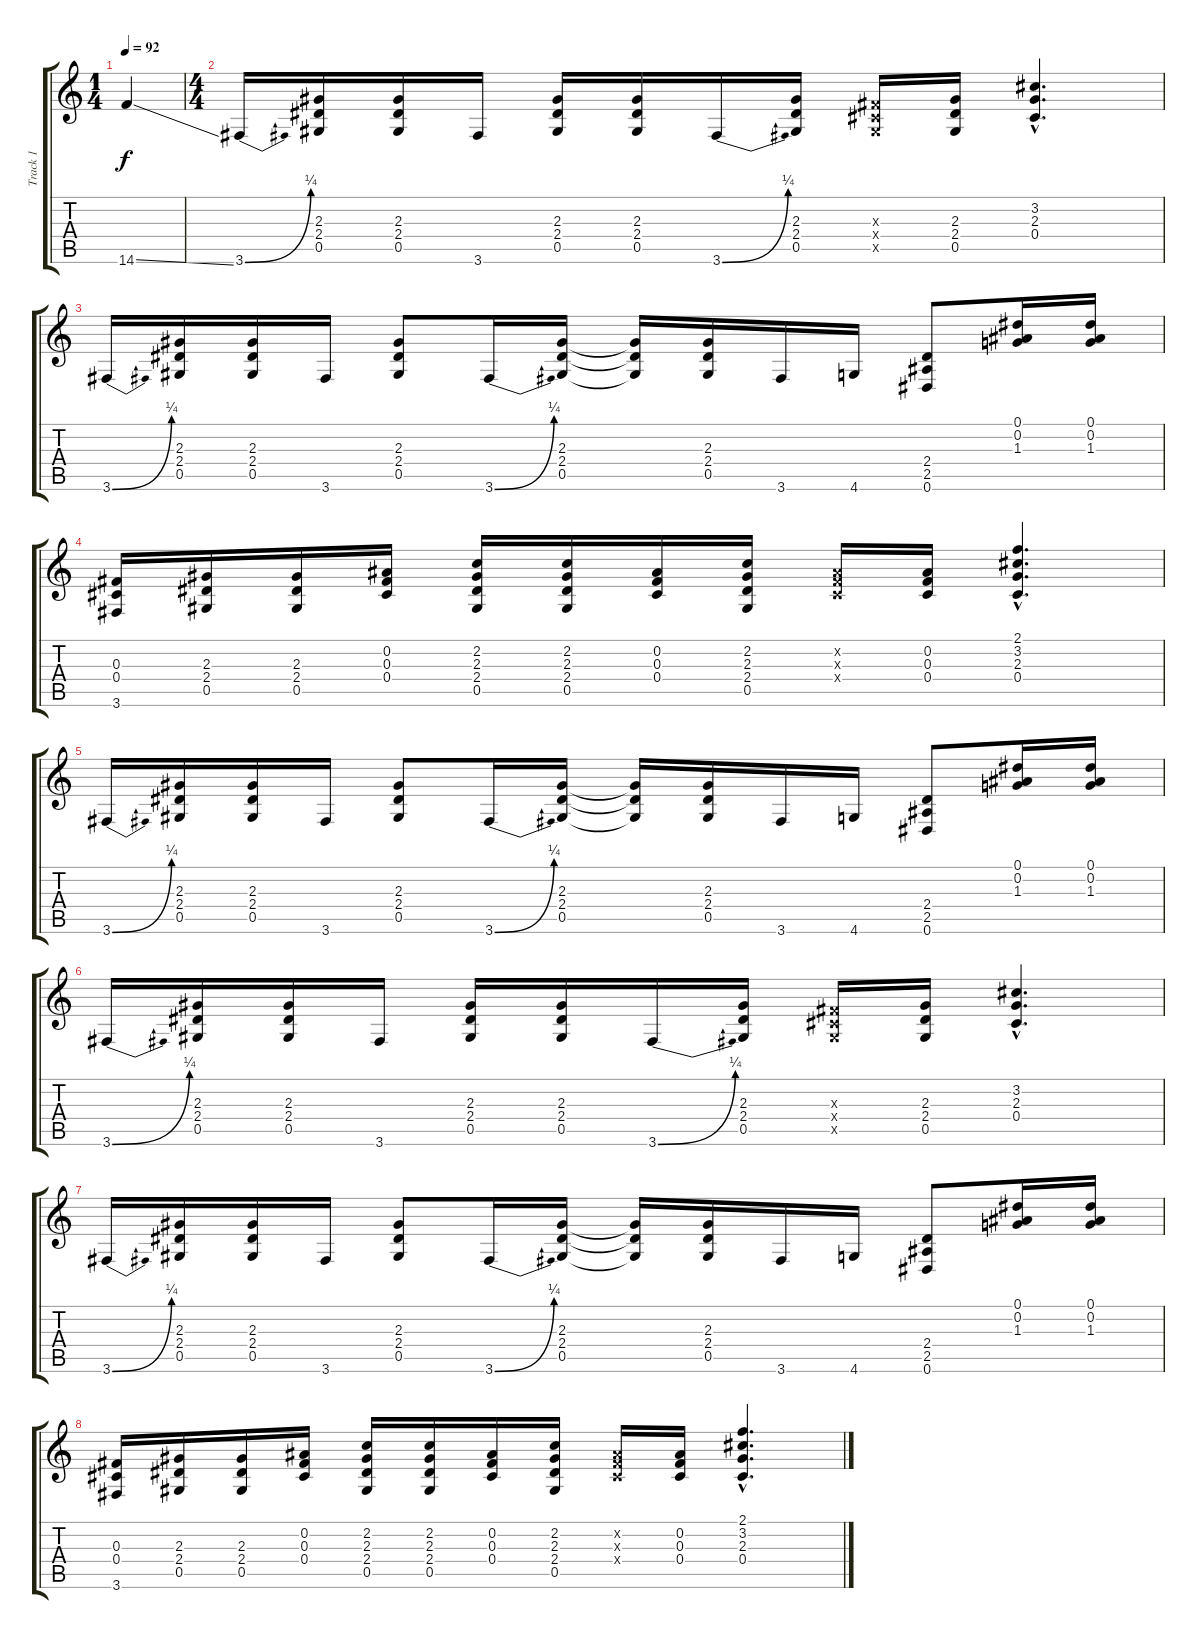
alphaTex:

\track ("Track 1" "Track 1") {instrument electricguitarmuted}
\staff {score tabs}
\tuning (Eb4 Bb3 Gb3 Db3 Ab2 Eb2) {hide}
\ts (1 4)
\tempo 92
\clef g2
\ks c
14.6{ss}.4{dy f instrument electricguitarmuted} |
\ts (4 4)
3.6{be (bend 0 0 60 1)}.16 (2.3 2.4 0.5).16 (2.3 2.4 0.5).16 3.6.16 (2.3 2.4 0.5).16 (2.3 2.4 0.5).16 3.6{be (bend 0 0 60 1)}.16 (2.3 2.4 0.5).16 (0.3{x} 0.4{x} 0.5{x}).16 (2.3 2.4 0.5).16 (3.2{hac} 2.3{hac} 0.4{hac}).4{d} |
3.6{be (bend 0 0 60 1)}.16 (2.3 2.4 0.5).16 (2.3 2.4 0.5).16 3.6.16 (2.3 2.4 0.5).8 3.6{be (bend 0 0 60 1)}.16 (2.3 2.4 0.5).16 (2.3{t} 2.4{t} 0.5{t}).16 (2.3 2.4 0.5).16 3.6.16 4.6.16 (2.4 2.5 0.6).8 (0.1 0.2 1.3).16 (0.1 0.2 1.3).16 |
(0.3 0.4 3.6).16 (2.3 2.4 0.5).16 (2.3 2.4 0.5).16 (0.2 0.3 0.4).16 (2.2 2.3 2.4 0.5).16 (2.2 2.3 2.4 0.5).16 (0.2 0.3 0.4).16 (2.2 2.3 2.4 0.5).16 (0.2{x} 0.3{x} 0.4{x}).16 (0.2 0.3 0.4).16 (2.1{hac} 3.2{hac} 2.3{hac} 0.4{hac}).4{d} |
3.6{be (bend 0 0 60 1)}.16 (2.3 2.4 0.5).16 (2.3 2.4 0.5).16 3.6.16 (2.3 2.4 0.5).8 3.6{be (bend 0 0 60 1)}.16 (2.3 2.4 0.5).16 (2.3{t} 2.4{t} 0.5{t}).16 (2.3 2.4 0.5).16 3.6.16 4.6.16 (2.4 2.5 0.6).8 (0.1 0.2 1.3).16 (0.1 0.2 1.3).16 |
3.6{be (bend 0 0 60 1)}.16 (2.3 2.4 0.5).16 (2.3 2.4 0.5).16 3.6.16 (2.3 2.4 0.5).16 (2.3 2.4 0.5).16 3.6{be (bend 0 0 60 1)}.16 (2.3 2.4 0.5).16 (0.3{x} 0.4{x} 0.5{x}).16 (2.3 2.4 0.5).16 (3.2{hac} 2.3{hac} 0.4{hac}).4{d} |
3.6{be (bend 0 0 60 1)}.16 (2.3 2.4 0.5).16 (2.3 2.4 0.5).16 3.6.16 (2.3 2.4 0.5).8 3.6{be (bend 0 0 60 1)}.16 (2.3 2.4 0.5).16 (2.3{t} 2.4{t} 0.5{t}).16 (2.3 2.4 0.5).16 3.6.16 4.6.16 (2.4 2.5 0.6).8 (0.1 0.2 1.3).16 (0.1 0.2 1.3).16 |
(0.3 0.4 3.6).16 (2.3 2.4 0.5).16 (2.3 2.4 0.5).16 (0.2 0.3 0.4).16 (2.2 2.3 2.4 0.5).16 (2.2 2.3 2.4 0.5).16 (0.2 0.3 0.4).16 (2.2 2.3 2.4 0.5).16 (0.2{x} 0.3{x} 0.4{x}).16 (0.2 0.3 0.4).16 (2.1{hac} 3.2{hac} 2.3{hac} 0.4{hac}).4{d}
